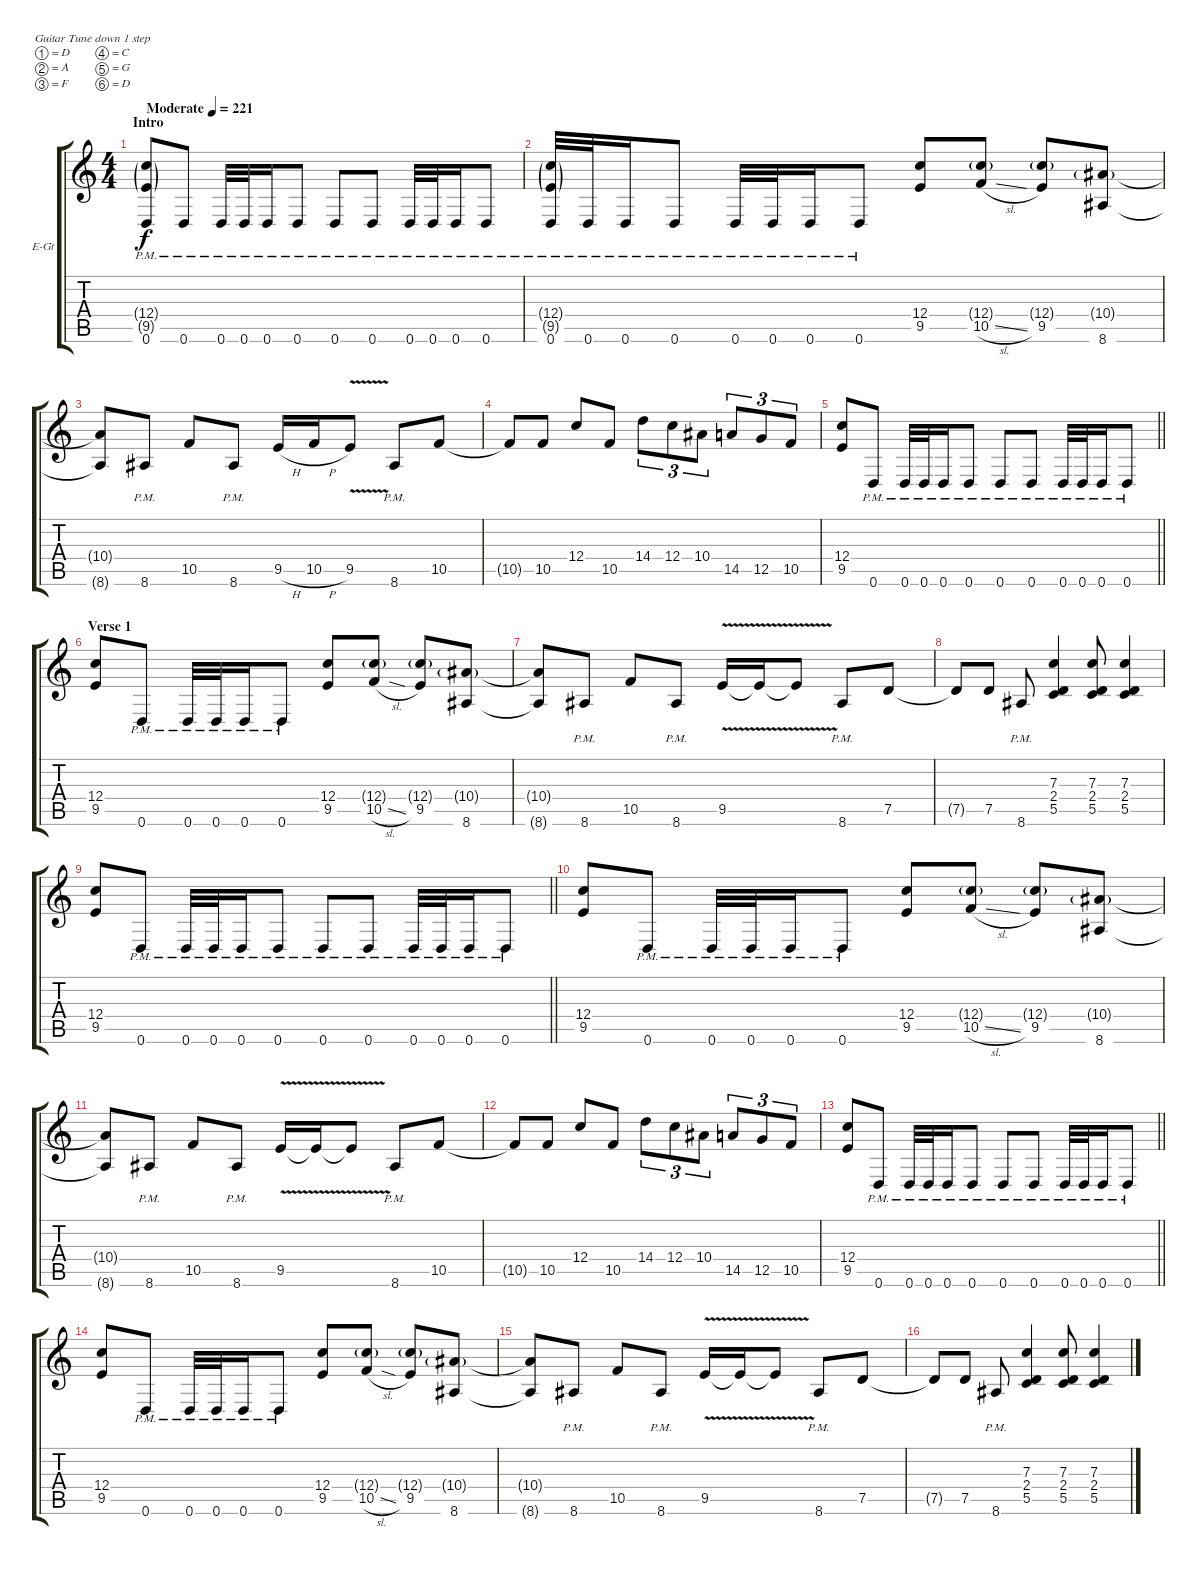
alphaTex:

\bracketExtendMode groupsimilarinstruments
\firstSystemTrackNameOrientation horizontal
\otherSystemsTrackNameOrientation horizontal
\track ("Matt Heafy" "E-Gt") {instrument distortionguitar}
\staff {score tabs}
\tuning (D4 A3 F3 C3 G2 D2)
\ts (4 4)
\beaming (8 2 2 2 2)
\section ("" "Intro")
\tempo (221 "Moderate")
\clef g2
\ks c
(12.4{g} 9.5{g} 0.6{pm}).8{dy f instrument distortionguitar} 0.6{pm}.8 0.6{pm}.32 0.6{pm}.32 0.6{pm}.16 0.6{pm}.8 0.6{pm}.8 0.6{pm}.8 0.6{pm}.32 0.6{pm}.32 0.6{pm}.16 0.6{pm}.8 |
(12.4{g} 9.5{g} 0.6{pm}).32 0.6{pm}.32 0.6{pm}.16 0.6{pm}.8 0.6{pm}.32 0.6{pm}.32 0.6{pm}.16 0.6{pm}.8 (12.4 9.5).8 (12.4{g} 10.5{sl}).8 (12.4{g} 9.5).8 (10.4{g} 8.6).8 |
(10.4{t} 8.6{t}).8 8.6{pm}.8 10.5.8 8.6{pm}.8 9.5{h}.16 10.5{h}.16 9.5{v}.8 8.6{pm}.8 10.5.8 |
10.5{t}.8 10.5.8 12.4.8 10.5.8 14.4.8{tu (3 2)} 12.4.8{tu (3 2)} 10.4.8{tu (3 2)} 14.5.8{tu (3 2)} 12.5.8{tu (3 2)} 10.5.8{tu (3 2)} |
\barLineRight lightlight
(12.4 9.5).8 0.6{pm}.8 0.6{pm}.32 0.6{pm}.32 0.6{pm}.16 0.6{pm}.8 0.6{pm}.8 0.6{pm}.8 0.6{pm}.32 0.6{pm}.32 0.6{pm}.16 0.6{pm}.8 |
\section ("" "Verse 1")
(12.4 9.5).8 0.6{pm}.8 0.6{pm}.32 0.6{pm}.32 0.6{pm}.16 0.6{pm}.8 (12.4 9.5).8 (12.4{g} 10.5{sl}).8 (12.4{g} 9.5).8 (10.4{g} 8.6).8 |
(10.4{t} 8.6{t}).8 8.6{pm}.8 10.5.8 8.6{pm}.8 9.5{v}.16 9.5{v t}.16 9.5{v t}.8 8.6{pm}.8 7.5.8 |
7.5{t}.8 7.5.8 8.6{pm}.8 (7.3 2.4 5.5).4 (7.3 2.4 5.5).8 (7.3 2.4 5.5).4 |
\barLineRight lightlight
(12.4 9.5).8 0.6{pm}.8 0.6{pm}.32 0.6{pm}.32 0.6{pm}.16 0.6{pm}.8 0.6{pm}.8 0.6{pm}.8 0.6{pm}.32 0.6{pm}.32 0.6{pm}.16 0.6{pm}.8 |
(12.4 9.5).8 0.6{pm}.8 0.6{pm}.32 0.6{pm}.32 0.6{pm}.16 0.6{pm}.8 (12.4 9.5).8 (12.4{g} 10.5{sl}).8 (12.4{g} 9.5).8 (10.4{g} 8.6).8 |
(10.4{t} 8.6{t}).8 8.6{pm}.8 10.5.8 8.6{pm}.8 9.5{v}.16 9.5{v t}.16 9.5{v t}.8 8.6{pm}.8 10.5.8 |
10.5{t}.8 10.5.8 12.4.8 10.5.8 14.4.8{tu (3 2)} 12.4.8{tu (3 2)} 10.4.8{tu (3 2)} 14.5.8{tu (3 2)} 12.5.8{tu (3 2)} 10.5.8{tu (3 2)} |
\barLineRight lightlight
(12.4 9.5).8 0.6{pm}.8 0.6{pm}.32 0.6{pm}.32 0.6{pm}.16 0.6{pm}.8 0.6{pm}.8 0.6{pm}.8 0.6{pm}.32 0.6{pm}.32 0.6{pm}.16 0.6{pm}.8 |
(12.4 9.5).8 0.6{pm}.8 0.6{pm}.32 0.6{pm}.32 0.6{pm}.16 0.6{pm}.8 (12.4 9.5).8 (12.4{g} 10.5{sl}).8 (12.4{g} 9.5).8 (10.4{g} 8.6).8 |
(10.4{t} 8.6{t}).8 8.6{pm}.8 10.5.8 8.6{pm}.8 9.5{v}.16 9.5{v t}.16 9.5{v t}.8 8.6{pm}.8 7.5.8 |
7.5{t}.8 7.5.8 8.6{pm}.8 (7.3 2.4 5.5).4 (7.3 2.4 5.5).8 (7.3 2.4 5.5).4
